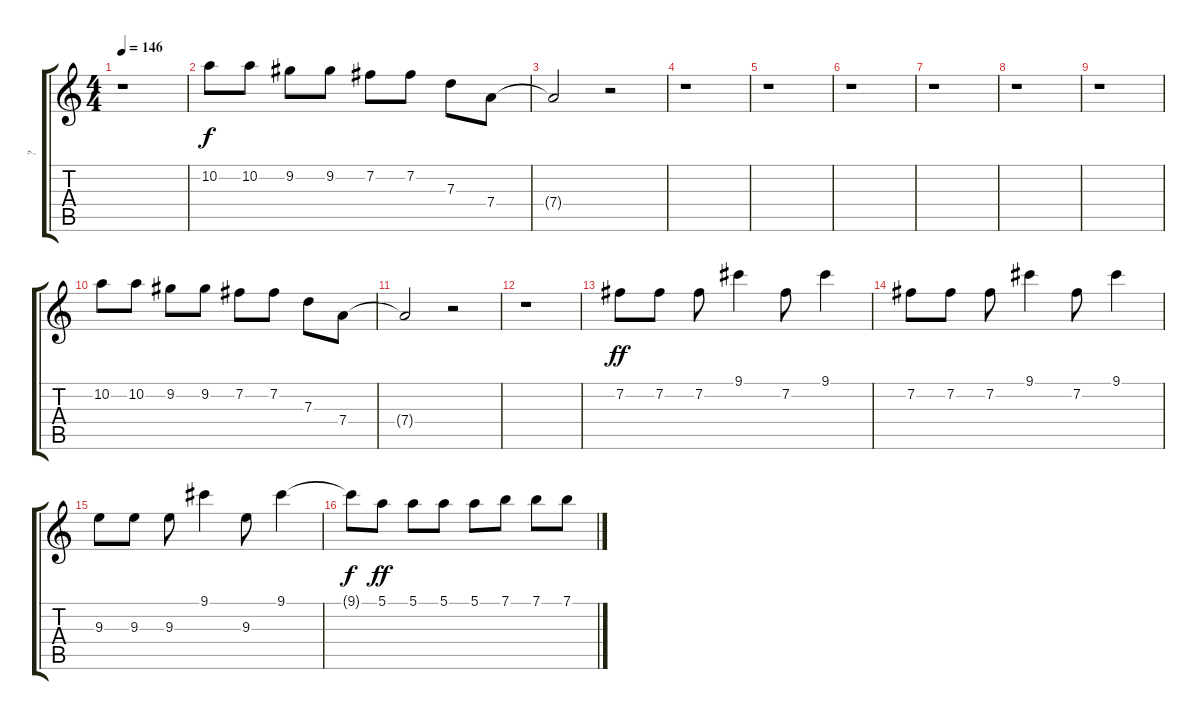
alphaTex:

\track ("?" "?") {instrument distortionguitar}
\staff {score tabs}
\tuning (E4 B3 G3 D3 A2 E2) {hide}
\ts (4 4)
\tempo 146
\clef g2
\ks c
r.1{dy ff} |
10.2.8{dy f} 10.2.8 9.2.8 9.2.8 7.2.8 7.2.8 7.3.8 7.4.8 |
7.4{t}.2 r.2 |
r.1 |
r.1 |
r.1 |
r.1 |
r.1 |
r.1 |
10.2.8 10.2.8 9.2.8 9.2.8 7.2.8 7.2.8 7.3.8 7.4.8 |
7.4{t}.2 r.2 |
r.1 |
7.2.8{dy ff} 7.2.8 7.2.8 9.1.4 7.2.8 9.1.4 |
7.2.8 7.2.8 7.2.8 9.1.4 7.2.8 9.1.4 |
9.3.8 9.3.8 9.3.8 9.1.4 9.3.8 9.1.4 |
9.1{t}.8{dy f} 5.1.8{dy ff} 5.1.8 5.1.8 5.1.8 7.1.8 7.1.8 7.1.8
